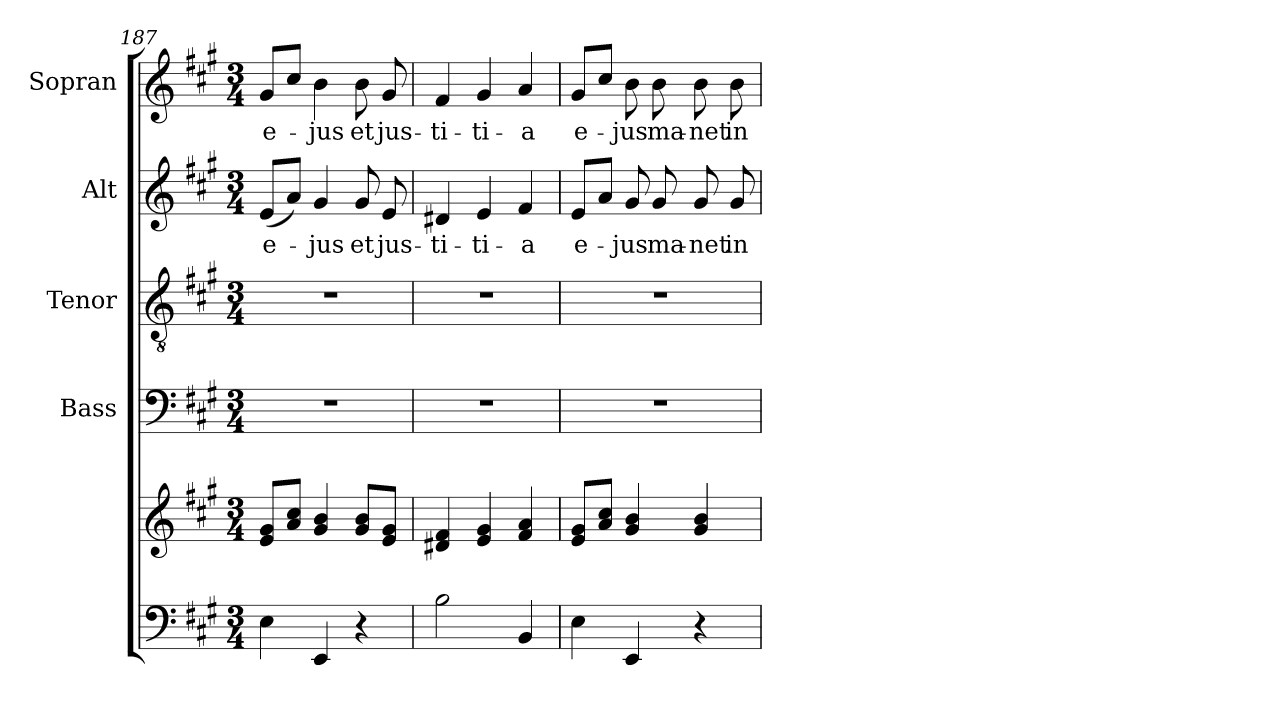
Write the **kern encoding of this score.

**kern	**kern	**kern	**kern	**kern	**text	**kern	**text
*part5	*part5	*part4	*part3	*part2	*part2	*part1	*part1
*staff6	*staff5	*staff4	*staff3	*staff2	*staff2	*staff1	*staff1
*	*	*I"Bass	*I"Tenor	*I"Alt	*	*I"Sopran	*
*	*	*I'B.	*I'T.	*I'A.	*	*I'S.	*
*clefF4	*clefG2	*clefF4	*clefGv2	*clefG2	*	*clefG2	*
*k[f#c#g#]	*k[f#c#g#]	*k[f#c#g#]	*k[f#c#g#]	*k[f#c#g#]	*	*k[f#c#g#]	*
*A:	*A:	*A:	*A:	*A:	*	*A:	*
*M3/4	*M3/4	*M3/4	*M3/4	*M3/4	*	*M3/4	*
=187	=187	=187	=187	=187	=187	=187	=187
!	!	!	!	!	!LO:LY:b	!	!LO:LY:b
4E\	8e/ 8g#/L	2.r	2.r	(<8e/L	e-	8g#/L	e-
.	8a/ 8cc#/J	.	.	8a/J)	.	8cc#/J	.
!	!	!	!	!	!LO:LY:b	!	!LO:LY:b
4EE/	4g#/ 4b/	.	.	4g#/	-jus	4b\	-jus
!	!	!	!	!	!LO:LY:b	!	!LO:LY:b
4r	8g#/ 8b/L	.	.	8g#/	et	8b\	et
!	!	!	!	!	!LO:LY:b	!	!LO:LY:b
.	8e/ 8g#/J	.	.	8e/	jus-	8g#/	jus-
!!LO:PB:g=z
=188	=188	=188	=188	=188	=188	=188	=188
!	!	!	!	!	!LO:LY:b	!	!LO:LY:b
2B\	4d#X/ 4f#/	2.r	2.r	4d#X/	-ti-	4f#/	-ti-
!	!	!	!	!	!LO:LY:b	!	!LO:LY:b
.	4e/ 4g#/	.	.	4e/	-ti-	4g#/	-ti-
!	!	!	!	!	!LO:LY:b	!	!LO:LY:b
4BB/	4f#/ 4a/	.	.	4f#/	-a	4a/	-a
=189	=189	=189	=189	=189	=189	=189	=189
!	!	!	!	!	!LO:LY:b	!	!LO:LY:b
4E\	8e/ 8g#/L	2.r	2.r	8e/L	e-	8g#/L	e-
.	8a/ 8cc#/J	.	.	8a/J	.	8cc#/J	.
!	!	!	!	!	!LO:LY:b	!	!LO:LY:b
4EE/	4g#/ 4b/	.	.	8g#/	-jus	8b\	-jus
!	!	!	!	!	!LO:LY:b	!	!LO:LY:b
.	.	.	.	8g#/	ma-	8b\	ma-
!	!	!	!	!	!LO:LY:b	!	!LO:LY:b
4r	4g#/ 4b/	.	.	8g#/	-net	8b\	-net
!	!	!	!	!	!LO:LY:b	!	!LO:LY:b
.	.	.	.	8g#/	in	8b\	in
=	=	=	=	=	=	=	=
*-	*-	*-	*-	*-	*-	*-	*-
